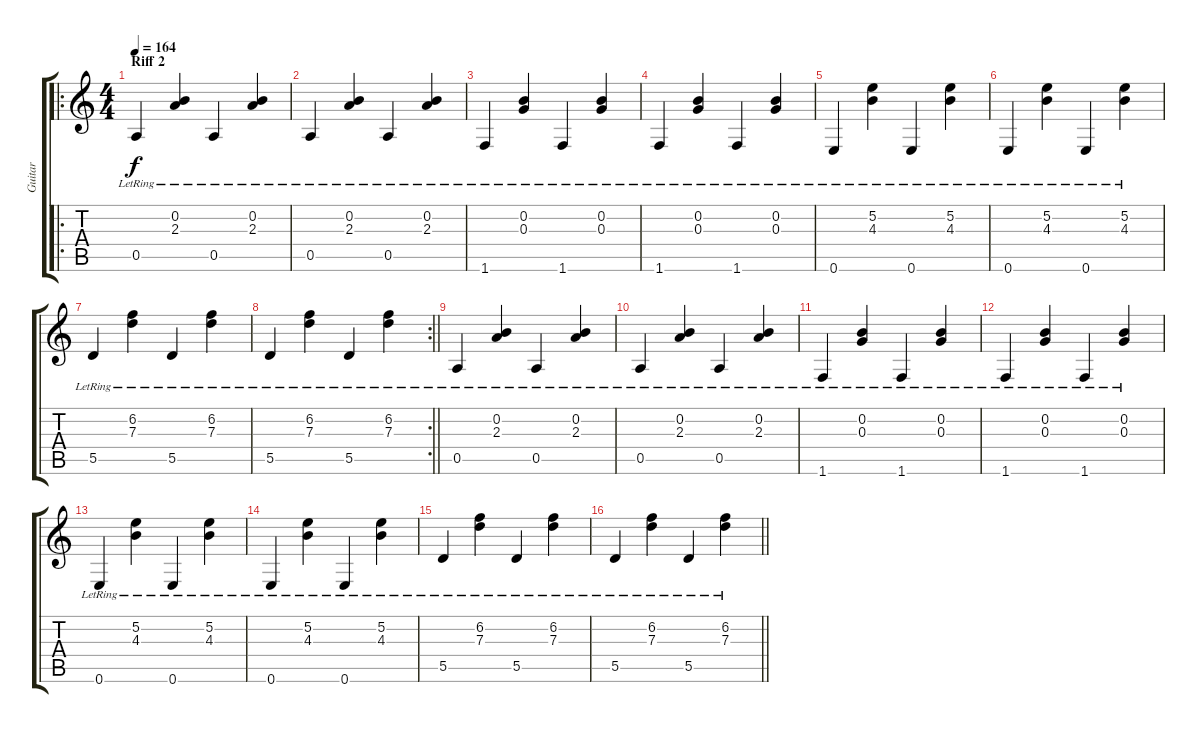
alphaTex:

\track ("Guitar" "Guitar") {instrument electricguitarjazz}
\staff {score tabs}
\tuning (E4 B3 G3 D3 A2 E2) {hide}
\ro
\ts (4 4)
\section ("" "Riff 2")
\tempo 164
\clef g2
\ks c
0.5{lr}.4{dy f} (0.2{lr} 2.3{lr}).4 0.5{lr}.4 (0.2{lr} 2.3{lr}).4 |
0.5{lr}.4 (0.2{lr} 2.3{lr}).4 0.5{lr}.4 (0.2{lr} 2.3{lr}).4 |
1.6{lr}.4 (0.2{lr} 0.3{lr}).4 1.6{lr}.4 (0.2{lr} 0.3{lr}).4 |
1.6{lr}.4 (0.2{lr} 0.3{lr}).4 1.6{lr}.4 (0.2{lr} 0.3{lr}).4 |
0.6{lr}.4 (5.2{lr} 4.3{lr}).4 0.6{lr}.4 (5.2{lr} 4.3{lr}).4 |
0.6{lr}.4 (5.2{lr} 4.3{lr}).4 0.6{lr}.4 (5.2{lr} 4.3{lr}).4 |
5.5{lr}.4 (6.2{lr} 7.3{lr}).4 5.5{lr}.4 (6.2{lr} 7.3{lr}).4 |
\rc 2
\barLineRight lightlight
5.5{lr}.4 (6.2{lr} 7.3{lr}).4 5.5{lr}.4 (6.2{lr} 7.3{lr}).4 |
0.5{lr}.4 (0.2{lr} 2.3{lr}).4 0.5{lr}.4 (0.2{lr} 2.3{lr}).4 |
0.5{lr}.4 (0.2{lr} 2.3{lr}).4 0.5{lr}.4 (0.2{lr} 2.3{lr}).4 |
1.6{lr}.4 (0.2{lr} 0.3{lr}).4 1.6{lr}.4 (0.2{lr} 0.3{lr}).4 |
1.6{lr}.4 (0.2{lr} 0.3{lr}).4 1.6{lr}.4 (0.2{lr} 0.3{lr}).4 |
0.6{lr}.4 (5.2{lr} 4.3{lr}).4 0.6{lr}.4 (5.2{lr} 4.3{lr}).4 |
0.6{lr}.4 (5.2{lr} 4.3{lr}).4 0.6{lr}.4 (5.2{lr} 4.3{lr}).4 |
5.5{lr}.4 (6.2{lr} 7.3{lr}).4 5.5{lr}.4 (6.2{lr} 7.3{lr}).4 |
\barLineRight lightlight
5.5{lr}.4 (6.2{lr} 7.3{lr}).4 5.5{lr}.4 (6.2{lr} 7.3{lr}).4
